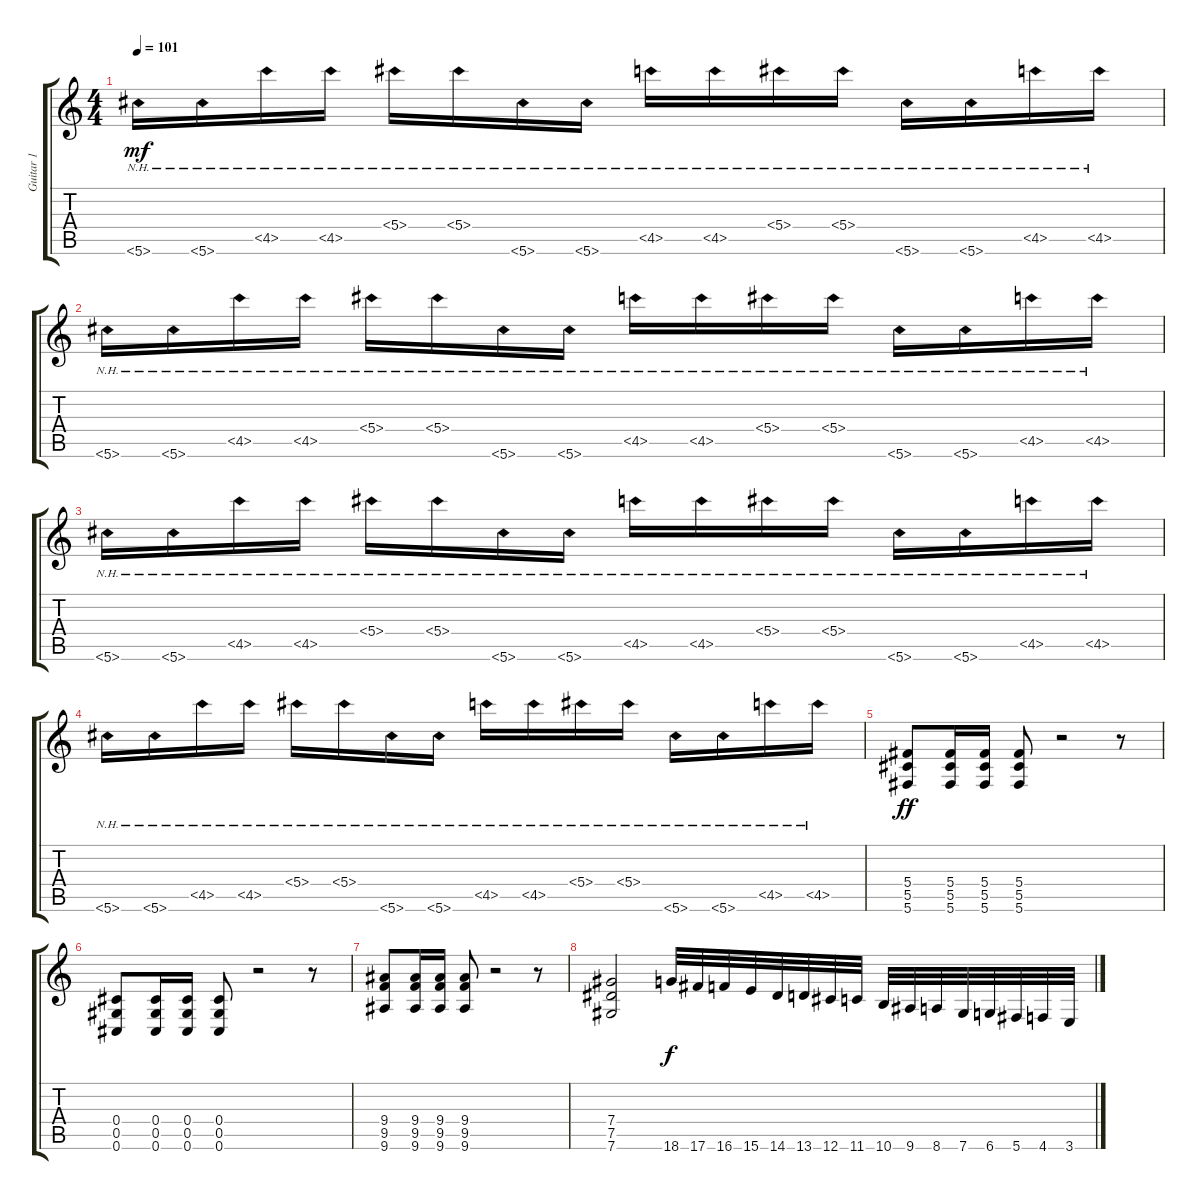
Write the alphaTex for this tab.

\track ("Guitar 1" "Guitar 1") {instrument distortionguitar}
\staff {score tabs}
\tuning (Eb4 Bb3 Gb3 Db3 Ab2 Db2) {hide}
\ts (4 4)
\tempo 101
\clef g2
\ks c
5.6{nh}.16{dy mf} 5.6{nh}.16 4.5{nh}.16 4.5{nh}.16 5.4{nh}.16 5.4{nh}.16 5.6{nh}.16 5.6{nh}.16 4.5{nh}.16 4.5{nh}.16 5.4{nh}.16 5.4{nh}.16 5.6{nh}.16 5.6{nh}.16 4.5{nh}.16 4.5{nh}.16 |
5.6{nh}.16 5.6{nh}.16 4.5{nh}.16 4.5{nh}.16 5.4{nh}.16 5.4{nh}.16 5.6{nh}.16 5.6{nh}.16 4.5{nh}.16 4.5{nh}.16 5.4{nh}.16 5.4{nh}.16 5.6{nh}.16 5.6{nh}.16 4.5{nh}.16 4.5{nh}.16 |
5.6{nh}.16 5.6{nh}.16 4.5{nh}.16 4.5{nh}.16 5.4{nh}.16 5.4{nh}.16 5.6{nh}.16 5.6{nh}.16 4.5{nh}.16 4.5{nh}.16 5.4{nh}.16 5.4{nh}.16 5.6{nh}.16 5.6{nh}.16 4.5{nh}.16 4.5{nh}.16 |
5.6{nh}.16 5.6{nh}.16 4.5{nh}.16 4.5{nh}.16 5.4{nh}.16 5.4{nh}.16 5.6{nh}.16 5.6{nh}.16 4.5{nh}.16 4.5{nh}.16 5.4{nh}.16 5.4{nh}.16 5.6{nh}.16 5.6{nh}.16 4.5{nh}.16 4.5{nh}.16 |
(5.4 5.5 5.6).8{dy ff} (5.4 5.5 5.6).16 (5.4 5.5 5.6).16 (5.4 5.5 5.6).8 r.2 r.8 |
(0.4 0.5 0.6).8 (0.4 0.5 0.6).16 (0.4 0.5 0.6).16 (0.4 0.5 0.6).8 r.2 r.8 |
(9.4 9.5 9.6).8 (9.4 9.5 9.6).16 (9.4 9.5 9.6).16 (9.4 9.5 9.6).8 r.2 r.8 |
(7.4 7.5 7.6).2 18.6.32{dy f instrument guitarfretnoise} 17.6.32 16.6.32 15.6.32 14.6.32 13.6.32 12.6.32 11.6.32 10.6.32 9.6.32 8.6.32 7.6.32 6.6.32 5.6.32 4.6.32 3.6.32
